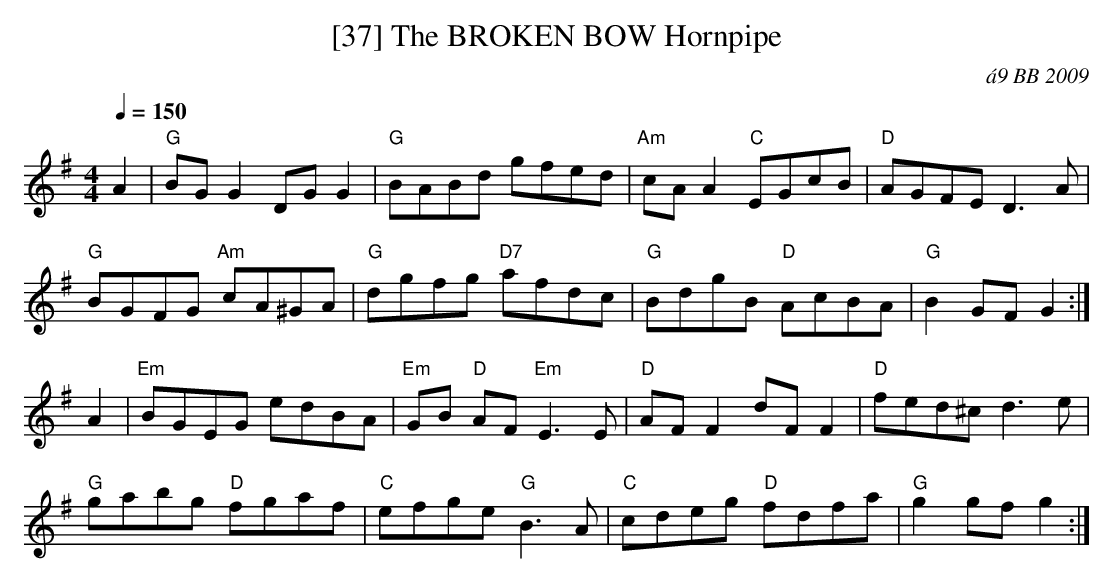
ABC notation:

X:1
T:[37] The BROKEN BOW Hornpipe
C:\'a9 BB 2009
M:4/4
Q:1/4=150
K:G
A2|"G"BGG2 DGG2|"G"BABd gfed|"Am"cAA2 "C"EGcB|"D"AGFE D3A|
"G"BGFG "Am"cA^GA|"G"dgfg "D7"afdc|"G"BdgB "D"AcBA|"G" B2GF G2 :|
A2|"Em"BGEG edBA|"Em"GB "D"AF "Em"E3E|"D"AFF2 dFF2|"D"fed^c d3e|
"G"gabg "D"fgaf|"C"efge "G"B3A|"C"cdeg "D"fdfa|"G"g2gf g2 :|
